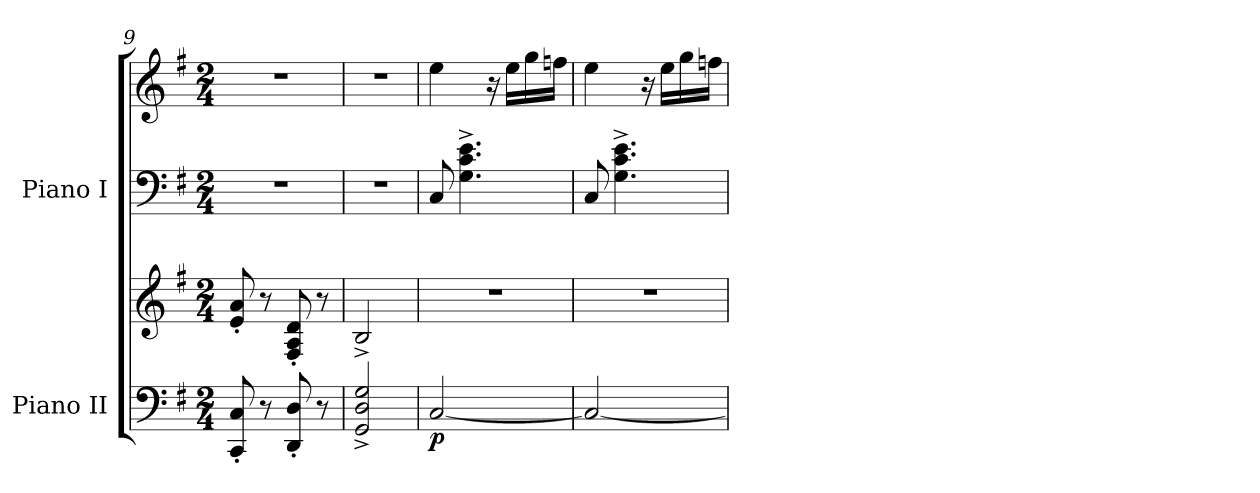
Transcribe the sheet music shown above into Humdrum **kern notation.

**kern	**kern	**dynam	**kern	**kern	**dynam
*part2	*part2	*part2	*part1	*part1	*part1
*staff4	*staff3	*staff3/4	*staff2	*staff1	*staff1/2
*I"Piano II	*	*	*I"Piano I	*	*
*I'Pno. II	*	*	*I'Pno. I	*	*
*clefF4	*clefG2	*	*clefF4	*clefG2	*
*k[f#]	*k[f#]	*	*k[f#]	*k[f#]	*
*M2/4	*M2/4	*	*M2/4	*M2/4	*
=9	=9	=9	=9	=9	=9
8CC!/' 8C!/'	8e!/' 8a!/'	.	2r	2r	.
8r	8r	.	.	.	.
8DD!/' 8D!/'	8F#!/' 8A!/' 8d!/'	.	.	.	.
8r	8r	.	.	.	.
=10	=10	=10	=10	=10	=10
2GG!/^ 2D!/^ 2G!/^	2B^!/	.	2r	2r	.
=11	=11	=11	=11	=11	=11
!	!	!LO:DY:b=2	!	!	!LO:DY:b=2
!	!	!	!	!	!LO:DY:n=1:b
[2C!/	2r	p	8C/	4ee\	p mp
.	.	.	4.G\^ 4.c\^ 4.e\^	.	.
.	.	.	.	16r	.
.	.	.	.	16ee\LL	.
.	.	.	.	16gg\	.
.	.	.	.	16ffn\JJ	.
=12	=12	=12	=12	=12	=12
2C!/_	2r	.	8C/	4ee\	.
.	.	.	4.G\^ 4.c\^ 4.e\^	.	.
.	.	.	.	16r	.
.	.	.	.	16ee\LL	.
.	.	.	.	16gg\	.
.	.	.	.	16ffn\JJ	.
=	=	=	=	=	=
*-	*-	*-	*-	*-	*-
